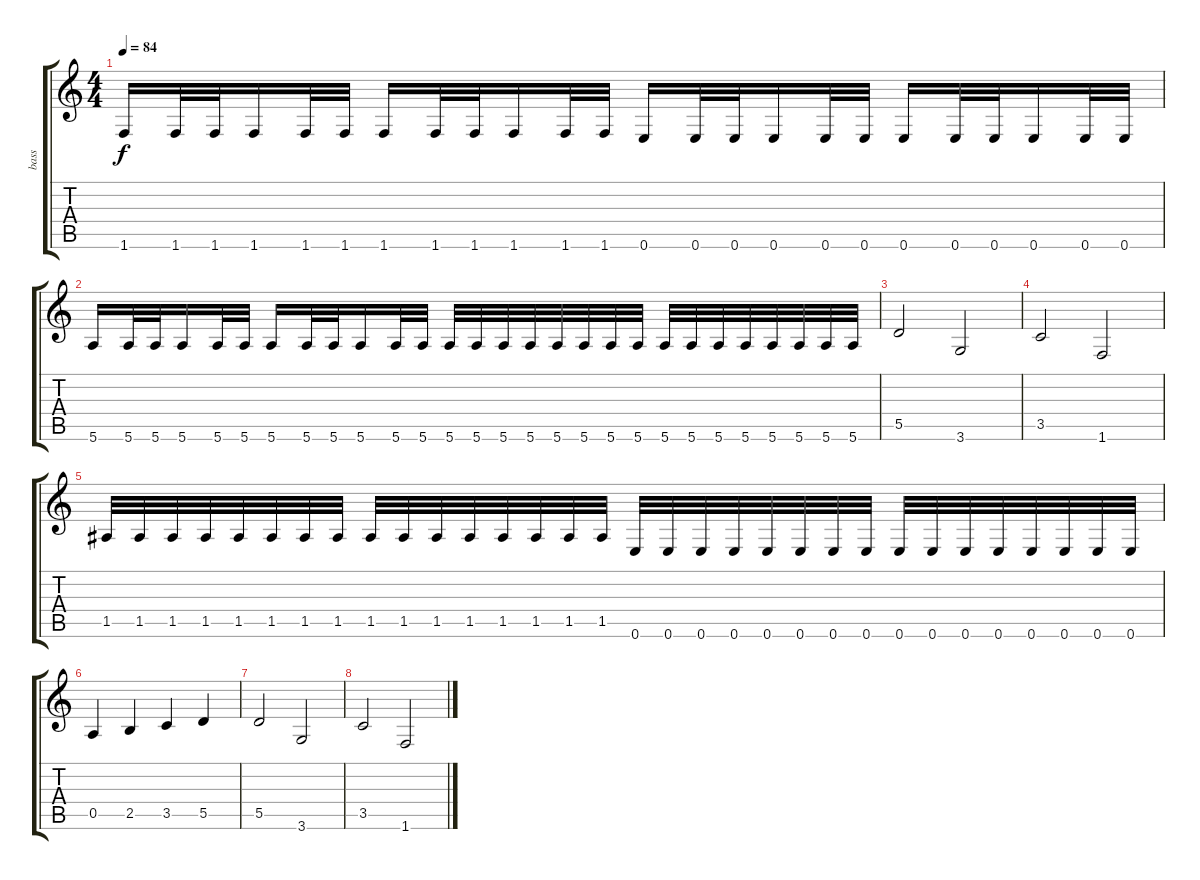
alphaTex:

\track ("bass" "bass") {instrument electricbassfinger}
\staff {score tabs}
\tuning (E4 B3 G3 D3 A2 E2) {hide}
\ts (4 4)
\tempo 84
\clef g2
\ks c
1.6.16{dy f} 1.6.32 1.6.32 1.6.16 1.6.32 1.6.32 1.6.16 1.6.32 1.6.32 1.6.16 1.6.32 1.6.32 0.6.16 0.6.32 0.6.32 0.6.16 0.6.32 0.6.32 0.6.16 0.6.32 0.6.32 0.6.16 0.6.32 0.6.32 |
5.6.16 5.6.32 5.6.32 5.6.16 5.6.32 5.6.32 5.6.16 5.6.32 5.6.32 5.6.16 5.6.32 5.6.32 5.6.32 5.6.32 5.6.32 5.6.32 5.6.32 5.6.32 5.6.32 5.6.32 5.6.32 5.6.32 5.6.32 5.6.32 5.6.32 5.6.32 5.6.32 5.6.32 |
5.5.2 3.6.2 |
3.5.2 1.6.2 |
1.5.32 1.5.32 1.5.32 1.5.32 1.5.32 1.5.32 1.5.32 1.5.32 1.5.32 1.5.32 1.5.32 1.5.32 1.5.32 1.5.32 1.5.32 1.5.32 0.6.32 0.6.32 0.6.32 0.6.32 0.6.32 0.6.32 0.6.32 0.6.32 0.6.32 0.6.32 0.6.32 0.6.32 0.6.32 0.6.32 0.6.32 0.6.32 |
0.5.4 2.5.4 3.5.4 5.5.4 |
5.5.2 3.6.2 |
3.5.2 1.6.2
